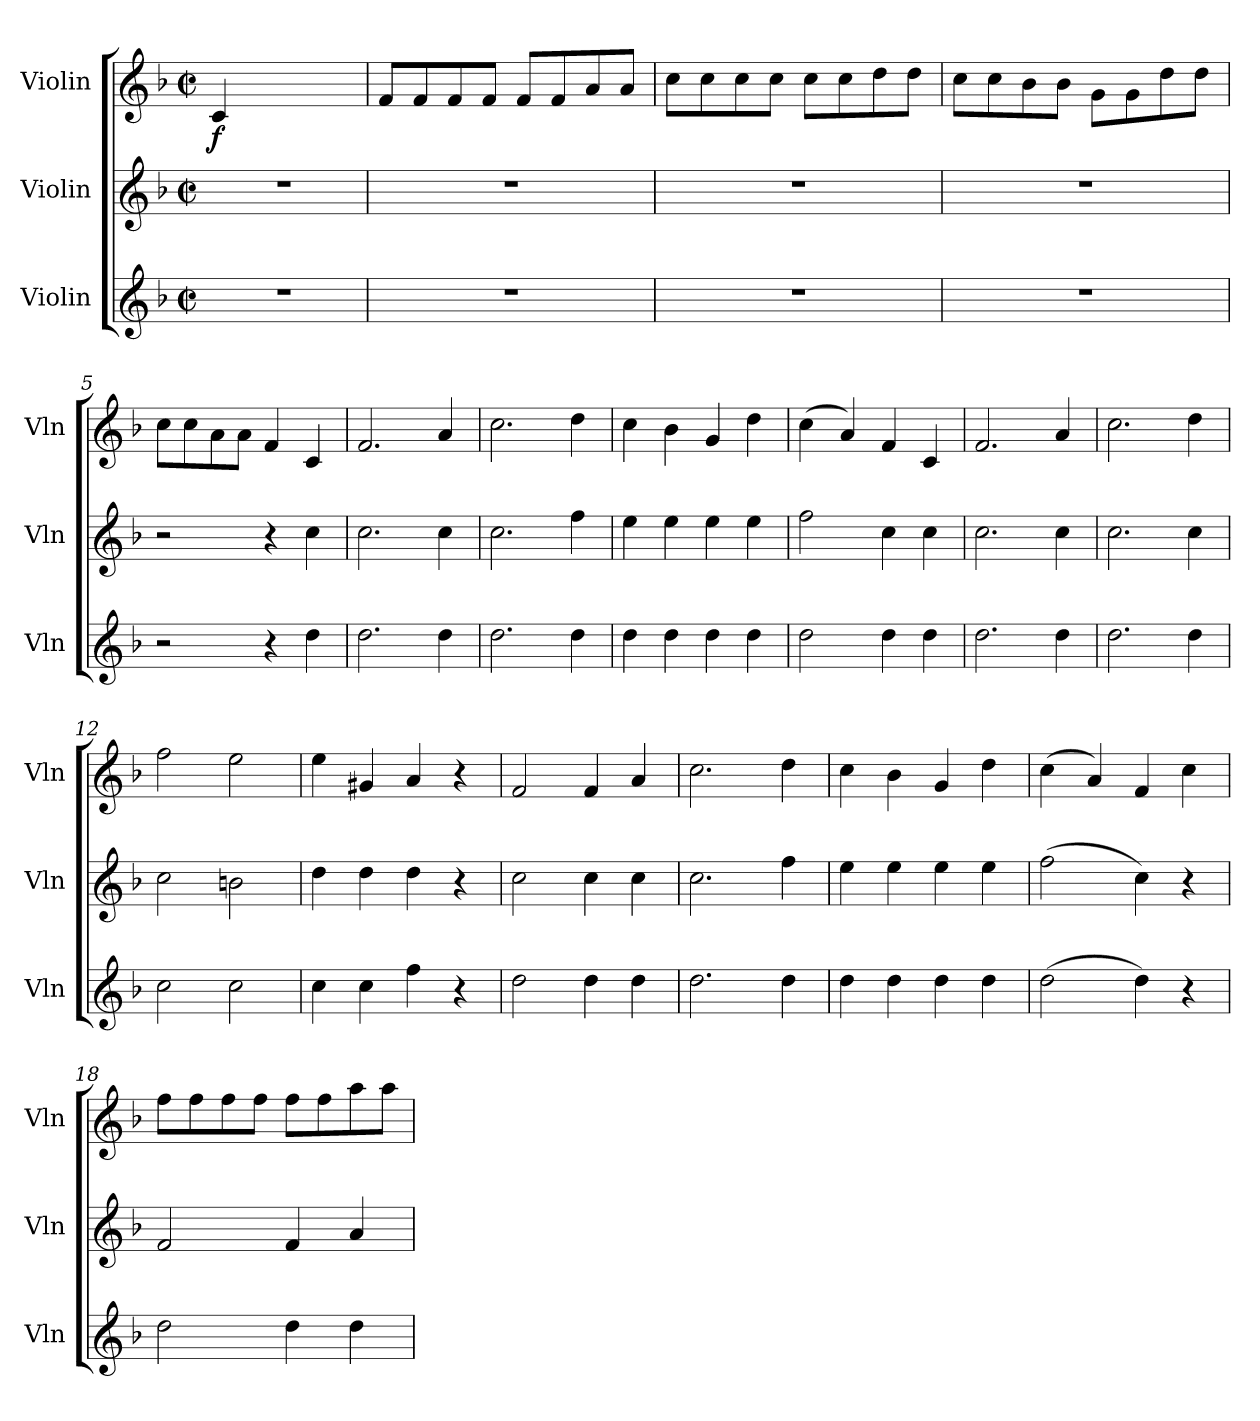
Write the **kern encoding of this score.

**kern	**kern	**kern	**dynam
*part3	*part2	*part1	*part1
*staff3	*staff2	*staff1	*staff1
*I"Violin	*I"Violin	*I"Violin	*
*I'Vln	*I'Vln	*I'Vln	*
*clefG2	*clefG2	*clefG2	*
*k[b-]	*k[b-]	*k[b-]	*
*M2/2	*M2/2	*M2/2	*
*met(c|)	*met(c|)	*met(c|)	*
=1	=1	=1	=1
!	!	!	!LO:DY:b
1r	1r	4c/	f
.	.	2.ryy	.
=2	=2	=2	=2
1r	1r	8f/L	.
.	.	8f/	.
.	.	8f/	.
.	.	8f/J	.
.	.	8f/L	.
.	.	8f/	.
.	.	8a/	.
.	.	8a/J	.
=3	=3	=3	=3
1r	1r	8cc\L	.
.	.	8cc\	.
.	.	8cc\	.
.	.	8cc\J	.
.	.	8cc\L	.
.	.	8cc\	.
.	.	8dd\	.
.	.	8dd\J	.
=4	=4	=4	=4
1r	1r	8cc\L	.
.	.	8cc\	.
.	.	8b-\	.
.	.	8b-\J	.
.	.	8g\L	.
.	.	8g\	.
.	.	8dd\	.
.	.	8dd\J	.
=5	=5	=5	=5
2r	2r	8cc\L	.
.	.	8cc\	.
.	.	8a\	.
.	.	8a\J	.
4r	4r	4f/	.
4dd\	4cc\	4c/	.
=6	=6	=6	=6
2.dd\	2.cc\	2.f/	.
4dd\	4cc\	4a/	.
!!LO:LB:g=z
=7	=7	=7	=7
2.dd\	2.cc\	2.cc\	.
4dd\	4ff\	4dd\	.
=8	=8	=8	=8
4dd\	4ee\	4cc\	.
4dd\	4ee\	4b-\	.
4dd\	4ee\	4g/	.
4dd\	4ee\	4dd\	.
=9	=9	=9	=9
2dd\	2ff\	(>4cc\	.
.	.	4a/)	.
4dd\	4cc\	4f/	.
4dd\	4cc\	4c/	.
=10	=10	=10	=10
2.dd\	2.cc\	2.f/	.
4dd\	4cc\	4a/	.
=11	=11	=11	=11
2.dd\	2.cc\	2.cc\	.
4dd\	4cc\	4dd\	.
=12	=12	=12	=12
2cc\	2cc\	2ff\	.
2cc\	2bn\	2ee\	.
=13	=13	=13	=13
4cc\	4dd\	4ee\	.
4cc\	4dd\	4g#X/	.
4ff\	4dd\	4a/	.
4r	4r	4r	.
=14	=14	=14	=14
2dd\	2cc\	2f/	.
4dd\	4cc\	4f/	.
4dd\	4cc\	4a/	.
=15	=15	=15	=15
2.dd\	2.cc\	2.cc\	.
4dd\	4ff\	4dd\	.
!!LO:LB:g=z
=16	=16	=16	=16
4dd\	4ee\	4cc\	.
4dd\	4ee\	4b-\	.
4dd\	4ee\	4g/	.
4dd\	4ee\	4dd\	.
=17	=17	=17	=17
(>2dd\	(>2ff\	(>4cc\	.
.	.	4a/)	.
4dd\)	4cc\)	4f/	.
4r	4r	4cc\	.
=18	=18	=18	=18
2dd\	2f/	8ff\L	.
.	.	8ff\	.
.	.	8ff\	.
.	.	8ff\J	.
4dd\	4f/	8ff\L	.
.	.	8ff\	.
4dd\	4a/	8aa\	.
.	.	8aa\J	.
=	=	=	=
*-	*-	*-	*-
